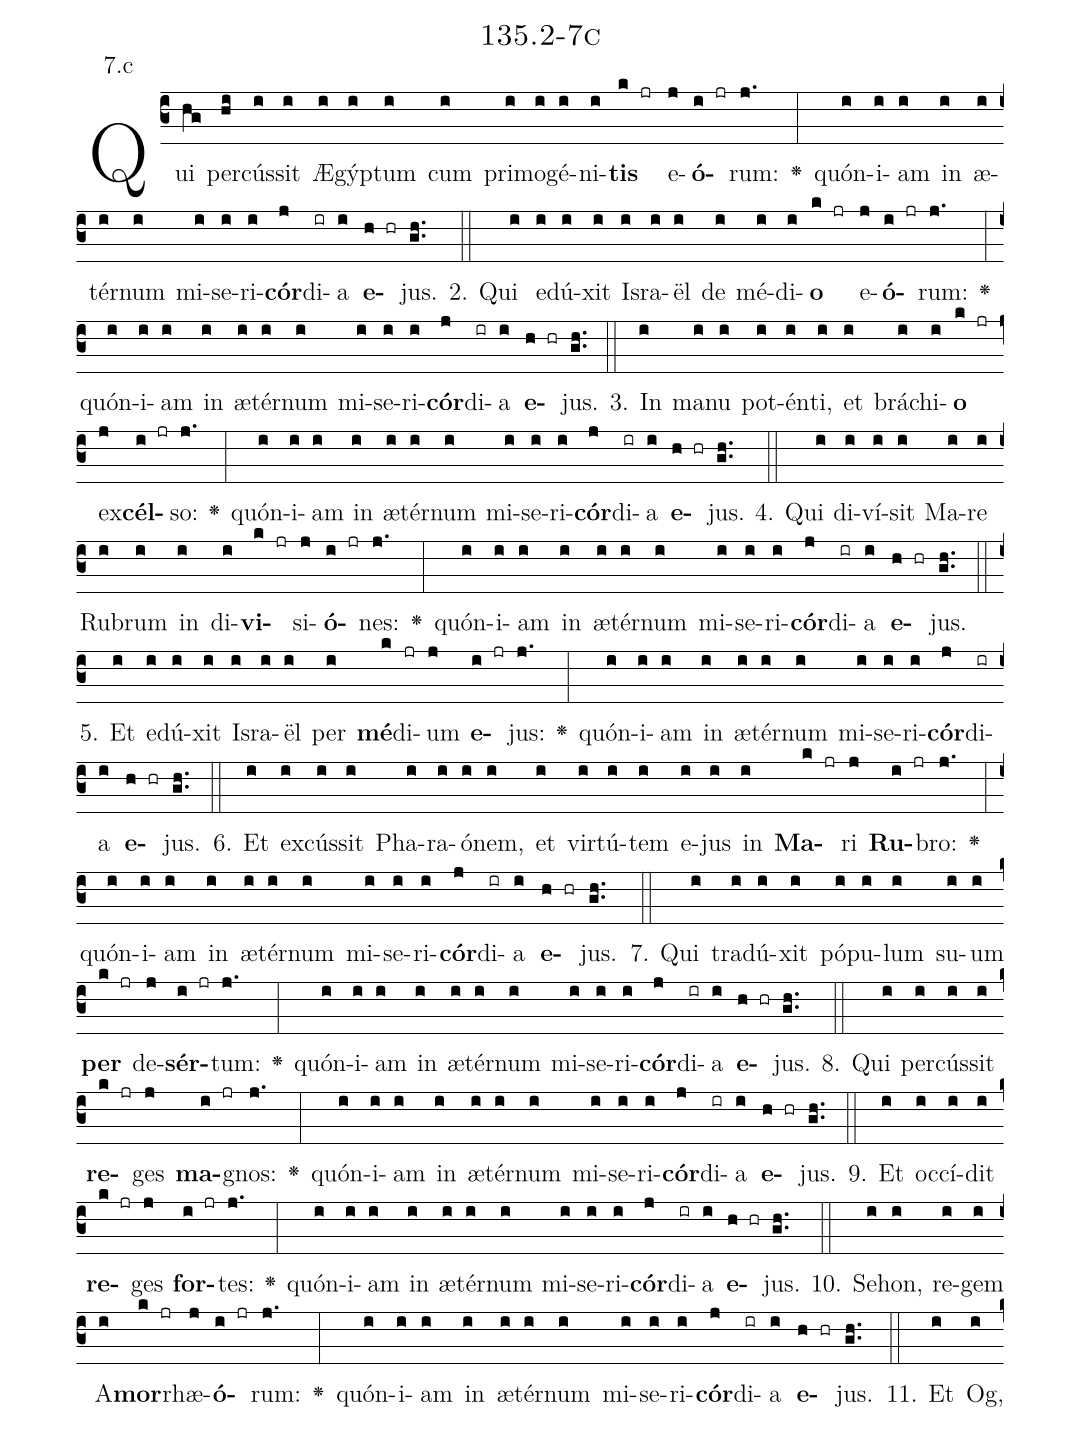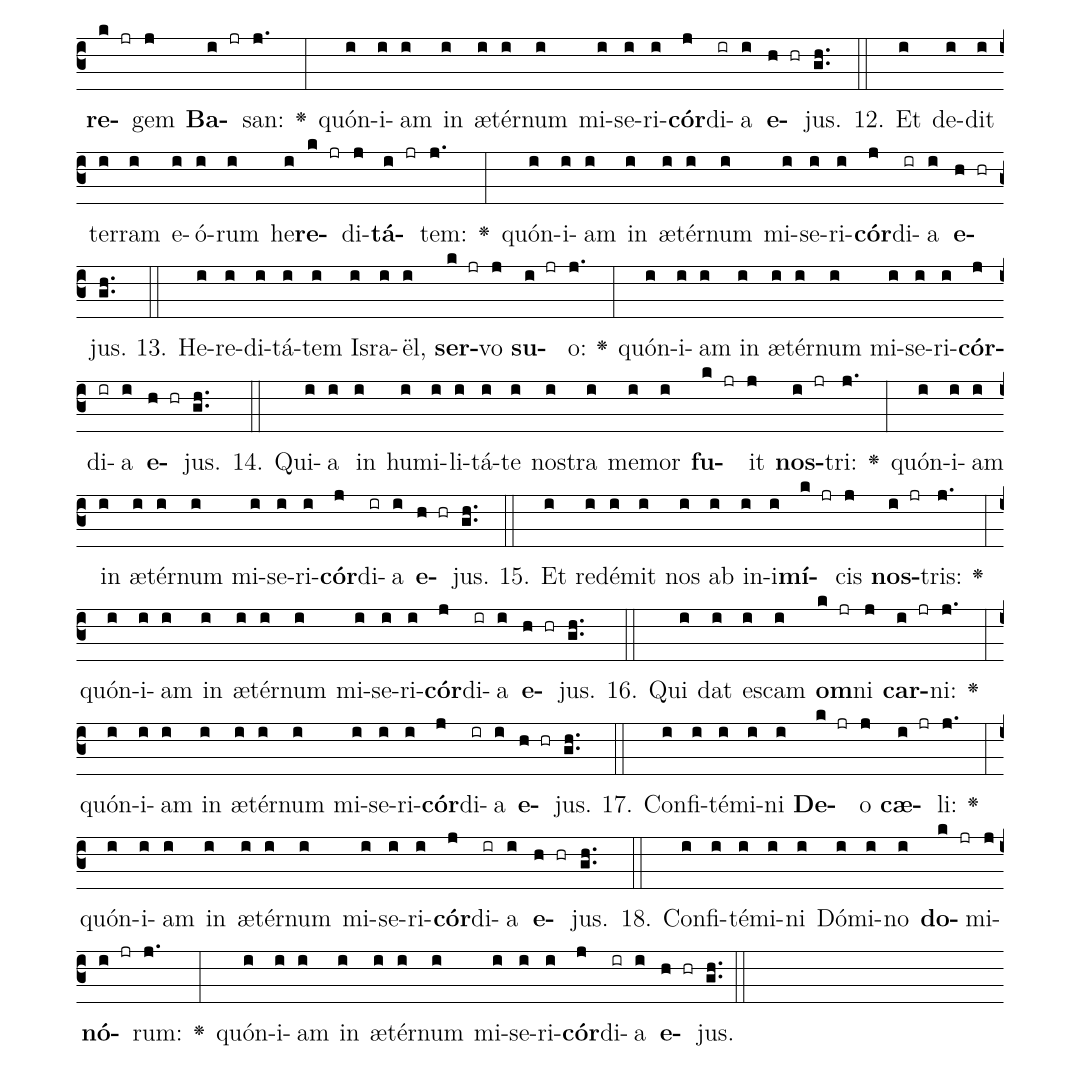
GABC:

name: 135.2-7c;
annotation: 7.c;
%%
(c3)Qui(hg) per(hi)cús(i)sit(i) Æ(i)gýp(i)tum(i) cum(i) pri(i)mo(i)gé(i)ni(i)<b>tis</b>(k jr) e(j)<b>ó</b>(i jr)rum:(j.) <v>\greheightstar</v>(:) quón(i)i(i)am(i) in(i) æ(i)tér(i)num(i) mi(i)se(i)ri(i)<b>cór</b>(j)di(ir)a(i) <b>e</b>(h hr)jus.(gh..) (::)
2. Qui(i) e(i)dú(i)xit(i) Is(i)ra(i)ël(i) de(i) mé(i)di(i)<b>o</b>(k jr) e(j)<b>ó</b>(i jr)rum:(j.) <v>\greheightstar</v>(:) quón(i)i(i)am(i) in(i) æ(i)tér(i)num(i) mi(i)se(i)ri(i)<b>cór</b>(j)di(ir)a(i) <b>e</b>(h hr)jus.(gh..) (::)
3. In(i) ma(i)nu(i) pot(i)én(i)ti,(i) et(i) brá(i)chi(i)<b>o</b>(k jr) ex(j)<b>cél</b>(i jr)so:(j.) <v>\greheightstar</v>(:) quón(i)i(i)am(i) in(i) æ(i)tér(i)num(i) mi(i)se(i)ri(i)<b>cór</b>(j)di(ir)a(i) <b>e</b>(h hr)jus.(gh..) (::)
4. Qui(i) di(i)ví(i)sit(i) Ma(i)re(i) Ru(i)brum(i) in(i) di(i)<b>vi</b>(k jr)si(j)<b>ó</b>(i jr)nes:(j.) <v>\greheightstar</v>(:) quón(i)i(i)am(i) in(i) æ(i)tér(i)num(i) mi(i)se(i)ri(i)<b>cór</b>(j)di(ir)a(i) <b>e</b>(h hr)jus.(gh..) (::)
5. Et(i) e(i)dú(i)xit(i) Is(i)ra(i)ël(i) per(i) <b>mé</b>(k)di(jr)um(j) <b>e</b>(i jr)jus:(j.) <v>\greheightstar</v>(:) quón(i)i(i)am(i) in(i) æ(i)tér(i)num(i) mi(i)se(i)ri(i)<b>cór</b>(j)di(ir)a(i) <b>e</b>(h hr)jus.(gh..) (::)
6. Et(i) ex(i)cús(i)sit(i) Pha(i)ra(i)ó(i)nem,(i) et(i) vir(i)tú(i)tem(i) e(i)jus(i) in(i) <b>Ma</b>(k jr)ri(j) <b>Ru</b>(i jr)bro:(j.) <v>\greheightstar</v>(:) quón(i)i(i)am(i) in(i) æ(i)tér(i)num(i) mi(i)se(i)ri(i)<b>cór</b>(j)di(ir)a(i) <b>e</b>(h hr)jus.(gh..) (::)
7. Qui(i) tra(i)dú(i)xit(i) pó(i)pu(i)lum(i) su(i)um(i) <b>per</b>(k jr) de(j)<b>sér</b>(i jr)tum:(j.) <v>\greheightstar</v>(:) quón(i)i(i)am(i) in(i) æ(i)tér(i)num(i) mi(i)se(i)ri(i)<b>cór</b>(j)di(ir)a(i) <b>e</b>(h hr)jus.(gh..) (::)
8. Qui(i) per(i)cús(i)sit(i) <b>re</b>(k jr)ges(j) <b>ma</b>(i jr)gnos:(j.) <v>\greheightstar</v>(:) quón(i)i(i)am(i) in(i) æ(i)tér(i)num(i) mi(i)se(i)ri(i)<b>cór</b>(j)di(ir)a(i) <b>e</b>(h hr)jus.(gh..) (::)
9. Et(i) oc(i)cí(i)dit(i) <b>re</b>(k jr)ges(j) <b>for</b>(i jr)tes:(j.) <v>\greheightstar</v>(:) quón(i)i(i)am(i) in(i) æ(i)tér(i)num(i) mi(i)se(i)ri(i)<b>cór</b>(j)di(ir)a(i) <b>e</b>(h hr)jus.(gh..) (::)
10. Se(i)hon,(i) re(i)gem(i) A(i)<b>mor</b>(k jr)rhæ(j)<b>ó</b>(i jr)rum:(j.) <v>\greheightstar</v>(:) quón(i)i(i)am(i) in(i) æ(i)tér(i)num(i) mi(i)se(i)ri(i)<b>cór</b>(j)di(ir)a(i) <b>e</b>(h hr)jus.(gh..) (::)
11. Et(i) Og,(i) <b>re</b>(k jr)gem(j) <b>Ba</b>(i jr)san:(j.) <v>\greheightstar</v>(:) quón(i)i(i)am(i) in(i) æ(i)tér(i)num(i) mi(i)se(i)ri(i)<b>cór</b>(j)di(ir)a(i) <b>e</b>(h hr)jus.(gh..) (::)
12. Et(i) de(i)dit(i) ter(i)ram(i) e(i)ó(i)rum(i) he(i)<b>re</b>(k jr)di(j)<b>tá</b>(i jr)tem:(j.) <v>\greheightstar</v>(:) quón(i)i(i)am(i) in(i) æ(i)tér(i)num(i) mi(i)se(i)ri(i)<b>cór</b>(j)di(ir)a(i) <b>e</b>(h hr)jus.(gh..) (::)
13. He(i)re(i)di(i)tá(i)tem(i) Is(i)ra(i)ël,(i) <b>ser</b>(k jr)vo(j) <b>su</b>(i jr)o:(j.) <v>\greheightstar</v>(:) quón(i)i(i)am(i) in(i) æ(i)tér(i)num(i) mi(i)se(i)ri(i)<b>cór</b>(j)di(ir)a(i) <b>e</b>(h hr)jus.(gh..) (::)
14. Qui(i)a(i) in(i) hu(i)mi(i)li(i)tá(i)te(i) nos(i)tra(i) me(i)mor(i) <b>fu</b>(k jr)it(j) <b>nos</b>(i jr)tri:(j.) <v>\greheightstar</v>(:) quón(i)i(i)am(i) in(i) æ(i)tér(i)num(i) mi(i)se(i)ri(i)<b>cór</b>(j)di(ir)a(i) <b>e</b>(h hr)jus.(gh..) (::)
15. Et(i) red(i)é(i)mit(i) nos(i) ab(i) in(i)i(i)<b>mí</b>(k jr)cis(j) <b>nos</b>(i jr)tris:(j.) <v>\greheightstar</v>(:) quón(i)i(i)am(i) in(i) æ(i)tér(i)num(i) mi(i)se(i)ri(i)<b>cór</b>(j)di(ir)a(i) <b>e</b>(h hr)jus.(gh..) (::)
16. Qui(i) dat(i) es(i)cam(i) <b>om</b>(k jr)ni(j) <b>car</b>(i jr)ni:(j.) <v>\greheightstar</v>(:) quón(i)i(i)am(i) in(i) æ(i)tér(i)num(i) mi(i)se(i)ri(i)<b>cór</b>(j)di(ir)a(i) <b>e</b>(h hr)jus.(gh..) (::)
17. Con(i)fi(i)té(i)mi(i)ni(i) <b>De</b>(k jr)o(j) <b>cæ</b>(i jr)li:(j.) <v>\greheightstar</v>(:) quón(i)i(i)am(i) in(i) æ(i)tér(i)num(i) mi(i)se(i)ri(i)<b>cór</b>(j)di(ir)a(i) <b>e</b>(h hr)jus.(gh..) (::)
18. Con(i)fi(i)té(i)mi(i)ni(i) Dó(i)mi(i)no(i) <b>do</b>(k jr)mi(j)<b>nó</b>(i jr)rum:(j.) <v>\greheightstar</v>(:) quón(i)i(i)am(i) in(i) æ(i)tér(i)num(i) mi(i)se(i)ri(i)<b>cór</b>(j)di(ir)a(i) <b>e</b>(h hr)jus.(gh..) (::)
